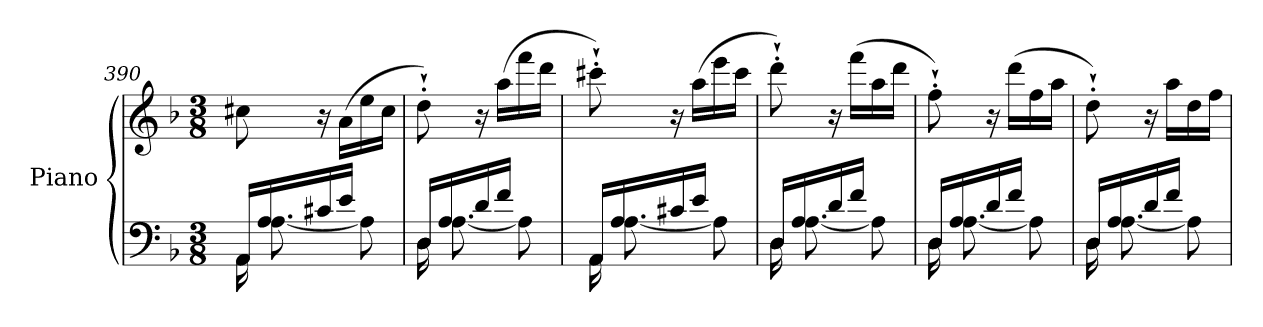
**kern	**kern
*part1	*part1
*staff2	*staff1
*I"Piano	*
*I'Pno	*
*clefF4	*clefG2
*k[b-]	*k[b-]
*F:	*F:
*M3/8	*M3/8
=390	=390
*^	*
16AA/LL	16AA\	8cc#X\
16A/	[8.A\	.
16c#X/	.	16r
16e/JJ	.	(16a\LL
8ryy	8A\]	16ee\
.	.	16cc#\JJ
=391	=391	=391
16D/LL	16D\	8dd`'\)
16A/	[8.A\	.
16d/	.	16r
16f/JJ	.	(16aa\LL
8ryy	8A\]	16fff\
.	.	16ddd\JJ
!!LO:PB:g=z
=392	=392	=392
16AA/LL	16AA\	8ccc#X`'\)
16A/	[8.A\	.
16c#X/	.	16r
16e/JJ	.	(16aa\LL
8ryy	8A\]	16eee\
.	.	16ccc#\JJ
=393	=393	=393
16D/LL	16D\	8ddd`'\)
16A/	[8.A\	.
16d/	.	16r
16f/JJ	.	(16fff\LL
8ryy	8A\]	16aa\
.	.	16ddd\JJ
!!LO:PB:g=z
=394	=394	=394
16D/LL	16D\	8ff`'\)
16A/	[8.A\	.
16d/	.	16r
16f/JJ	.	(16ddd\LL
8ryy	8A\]	16ff\
.	.	16aa\JJ
=395	=395	=395
16D/LL	16D\	8dd`'\)
16A/	[8.A\	.
16d/	.	16r
16f/JJ	.	16aa\LL
8ryy	8A\]	16dd\
.	.	16ff\JJ
*v	*v	*
=	=
*-	*-
